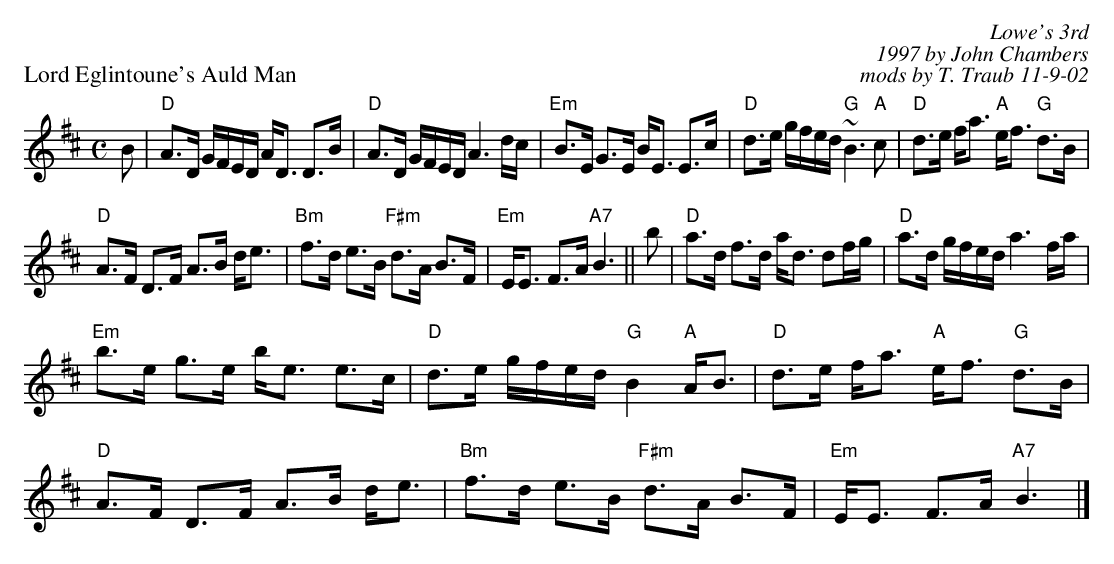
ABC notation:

X:1
P: Lord Eglintoune's Auld Man
C: Lowe's 3rd
C: 1997 by John Chambers
C: mods by T. Traub 11-9-02
M: C
L: 1/8
K: D
B |"D"A>D G/F/E/D/ A<D D>B | "D"A>D G/F/E/D/ A3 d/c/ | "Em"B>E G>E B<E E>c | "D"d>e g/f/e/d/ "G"~B3 "A"c | "D"d>e f<a "A"e<f "G"d>B |
"D"A>F D>F A>B d<e | "Bm"f>d e>B "F#m"d>A B>F | "Em"E<E F>A "A7"B3 || b | "D"a>d f>d a<d df/g/ | "D"a>d g/f/e/d/ a3 f/a/ |
"Em"b>e g>e b<e e>c | "D"d>e g/f/e/d/ "G"B2 "A"A<B |"D"d>e f<a "A"e<f "G"d>B | "D"A>F D>F A>B d<e | "Bm"f>d e>B "F#m"d>A B>F | "Em"E<E F>A "A7"B3 |]
